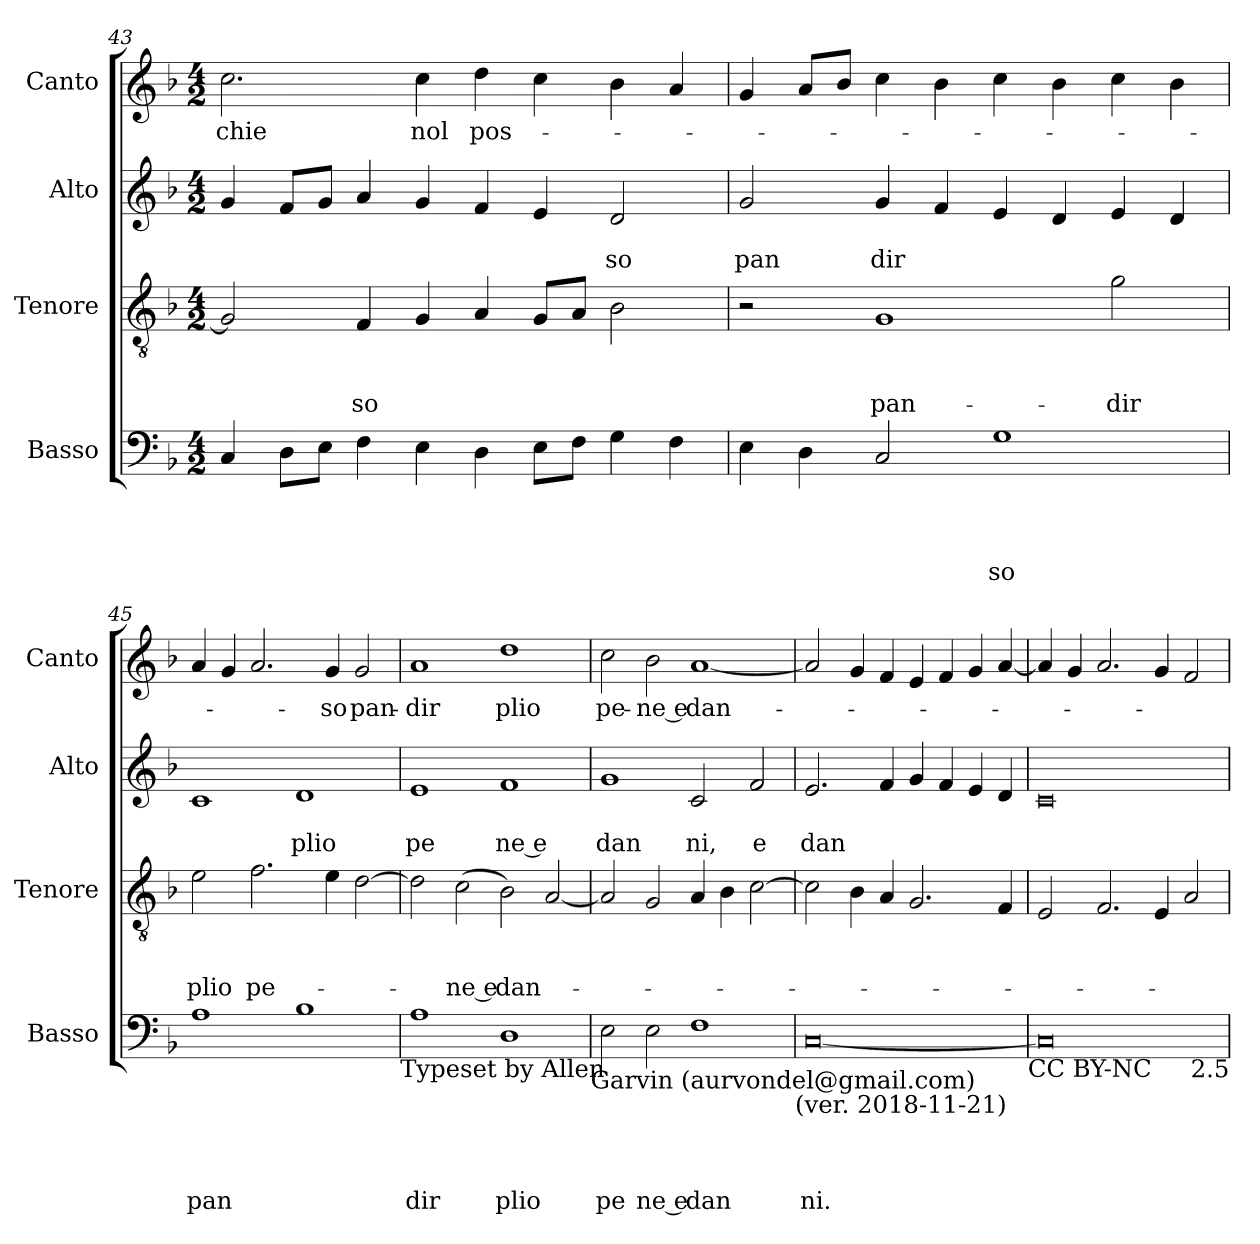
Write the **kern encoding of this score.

**kern	**text	**text	**text	**text	**kern	**text	**text	**text	**kern	**text	**text	**kern	**text
*part4	*part4	*part4	*part4	*part4	*part3	*part3	*part3	*part3	*part2	*part2	*part2	*part1	*part1
*staff4	*staff4	*staff4	*staff4	*staff4	*staff3	*staff3	*staff3	*staff3	*staff2	*staff2	*staff2	*staff1	*staff1
*I"Basso	*	*	*	*	*I"Tenore	*	*	*	*I"Alto	*	*	*I"Canto	*
*I'Basso	*	*	*	*	*I'Tenore	*	*	*	*I'Alto	*	*	*I'Canto	*
*clefF4	*	*	*	*	*clefGv2	*	*	*	*clefG2	*	*	*clefG2	*
*k[b-]	*	*	*	*	*k[b-]	*	*	*	*k[b-]	*	*	*k[b-]	*
*F:	*	*	*	*	*F:	*	*	*	*F:	*	*	*F:	*
*M4/2	*	*	*	*	*M4/2	*	*	*	*M4/2	*	*	*M4/2	*
=43	=43	=43	=43	=43	=43	=43	=43	=43	=43	=43	=43	=43	=43
!	!	!	!	!	!	!	!	!	!	!	!	!	!LO:LY:b
4C/	.	.	.	.	2G/]	.	.	.	4g/	.	.	2.cc\	chie
8D\L	.	.	.	.	.	.	.	.	8f/L	.	.	.	.
8E\J	.	.	.	.	.	.	.	.	8g/J	.	.	.	.
!	!	!	!	!	!	!	!	!LO:LY:b	!	!	!	!	!
4F\	.	.	.	.	4F/	.	.	so	4a/	.	.	.	.
!	!	!	!	!	!	!	!	!	!	!	!	!	!LO:LY:b
4E\	.	.	.	.	4G/	.	.	.	4g/	.	.	4cc\	nol
!	!	!	!	!	!	!	!	!	!	!	!	!	!LO:LY:b
4D\	.	.	.	.	4A/	.	.	.	4f/	.	.	4dd\	pos-
8E\L	.	.	.	.	8G/L	.	.	.	4e/	.	.	4cc\	.
8F\J	.	.	.	.	8A/J	.	.	.	.	.	.	.	.
!	!	!	!	!	!	!	!	!	!	!	!LO:LY:b	!	!
4G\	.	.	.	.	2B-\	.	.	.	2d/	.	so	4b-\	.
4F\	.	.	.	.	.	.	.	.	.	.	.	4a/	.
!!LO:LB:g=z
=44	=44	=44	=44	=44	=44	=44	=44	=44	=44	=44	=44	=44	=44
!	!	!	!	!	!	!	!	!	!	!	!LO:LY:b	!	!
4E\	.	.	.	.	2r	.	.	.	2g/	.	pan	4g/	.
4D\	.	.	.	.	.	.	.	.	.	.	.	8a/L	.
.	.	.	.	.	.	.	.	.	.	.	.	8b-/J	.
!	!	!	!	!	!	!	!	!LO:LY:b	!	!	!LO:LY:b	!	!
2C/	.	.	.	.	1G	.	.	pan-	4g/	.	dir	4cc\	.
.	.	.	.	.	.	.	.	.	4f/	.	.	4b-\	.
!	!	!	!	!LO:LY:b	!	!	!	!	!	!	!	!	!
1G	.	.	.	so	.	.	.	.	4e/	.	.	4cc\	.
.	.	.	.	.	.	.	.	.	4d/	.	.	4b-\	.
!	!	!	!	!	!	!	!	!LO:LY:b	!	!	!	!	!
.	.	.	.	.	2g\	.	.	-dir	4e/	.	.	4cc\	.
.	.	.	.	.	.	.	.	.	4d/	.	.	4b-\	.
=45	=45	=45	=45	=45	=45	=45	=45	=45	=45	=45	=45	=45	=45
!	!	!	!	!LO:LY:b	!	!	!	!LO:LY:b	!	!	!	!	!
1A	.	.	.	pan	2e\	.	.	plio	1c	.	.	4a/	.
.	.	.	.	.	.	.	.	.	.	.	.	4g/	.
!	!	!	!	!	!	!	!	!LO:LY:b	!	!	!	!	!
.	.	.	.	.	2.f\	.	.	pe-	.	.	.	2.a/	.
!	!	!	!	!	!	!	!	!	!	!	!LO:LY:b	!	!
1B-	.	.	.	.	.	.	.	.	1d	.	plio	.	.
!	!	!	!	!	!	!	!	!	!	!	!	!	!LO:LY:b
.	.	.	.	.	4e\	.	.	.	.	.	.	4g/	-so
!	!	!	!	!	!	!	!	!	!	!	!	!	!LO:LY:b
.	.	.	.	.	[>2d\	.	.	.	.	.	.	2g/	pan-
!LO:TX:b:t=Typeset by Allen	!	!	!	!	!	!	!	!	!	!	!	!	!
=46	=46	=46	=46	=46	=46	=46	=46	=46	=46	=46	=46	=46	=46
!	!	!	!	!LO:LY:b	!	!	!	!	!	!	!LO:LY:b	!	!LO:LY:b
1A	.	.	.	dir	2d\]	.	.	.	1e	.	pe	1a	-dir
!	!	!	!	!	!	!	!	!LO:LY:b:rj	!	!	!	!	!
.	.	.	.	.	(<2c\	.	.	-ne e	.	.	.	.	.
!	!	!	!	!LO:LY:b	!	!	!	!LO:LY:b	!	!	!LO:LY:b:rj	!	!LO:LY:b
1D	.	.	.	plio	2B-\)	.	.	dan-	1f	.	ne e	1dd	plio
.	.	.	.	.	[<2A/	.	.	.	.	.	.	.	.
!LO:TX:b:t=Garvin (aurvondel@gmail.com)	!	!	!	!	!	!	!	!	!	!	!	!	!
=47	=47	=47	=47	=47	=47	=47	=47	=47	=47	=47	=47	=47	=47
!	!	!	!	!LO:LY:b	!	!	!	!	!	!	!LO:LY:b	!	!LO:LY:b
2E\	.	.	.	pe	2A/]	.	.	.	1g	.	dan	2cc\	pe-
!	!	!	!	!LO:LY:b:rj	!	!	!	!	!	!	!	!	!LO:LY:b:rj
2E\	.	.	.	ne e	2G/	.	.	.	.	.	.	2b-\	-ne e
!	!	!	!	!LO:LY:b	!	!	!	!	!	!	!LO:LY:b	!	!LO:LY:b
1F	.	.	.	dan	4A/	.	.	.	2c/	.	ni,	[<1a	dan-
.	.	.	.	.	4B-\	.	.	.	.	.	.	.	.
!	!	!	!	!	!	!	!	!	!	!	!LO:LY:b	!	!
.	.	.	.	.	[>2c\	.	.	.	2f/	.	e	.	.
!LO:TX:b:t=(ver. 2018-11-21)	!	!	!	!	!	!	!	!	!	!	!	!	!
=48	=48	=48	=48	=48	=48	=48	=48	=48	=48	=48	=48	=48	=48
!	!	!	!	!LO:LY:b	!	!	!	!	!	!	!LO:LY:b	!	!
[<0C	.	.	.	ni.	2c\]	.	.	.	2.e/	.	dan	2a/]	.
.	.	.	.	.	4B-\	.	.	.	.	.	.	4g/	.
.	.	.	.	.	4A/	.	.	.	4f/	.	.	4f/	.
.	.	.	.	.	2.G/	.	.	.	4g/	.	.	4e/	.
.	.	.	.	.	.	.	.	.	4f/	.	.	4f/	.
.	.	.	.	.	.	.	.	.	4e/	.	.	4g/	.
.	.	.	.	.	4F/	.	.	.	4d/	.	.	[<4a/	.
!LO:TX:b:t=CC BY-NC	!	!	!	!	!	!	!	!	!	!	!	!	!
=49	=49	=49	=49	=49	=49	=49	=49	=49	=49	=49	=49	=49	=49
0C]	.	.	.	.	2E/	.	.	.	0c	.	.	4a/]	.
.	.	.	.	.	.	.	.	.	.	.	.	4g/	.
.	.	.	.	.	2.F/	.	.	.	.	.	.	2.a/	.
.	.	.	.	.	4E/	.	.	.	.	.	.	4g/	.
.	.	.	.	.	2A/	.	.	.	.	.	.	2f/	.
!LO:TX:b:t=2.5	!	!	!	!	!	!	!	!	!	!	!	!	!
=	=	=	=	=	=	=	=	=	=	=	=	=	=
*-	*-	*-	*-	*-	*-	*-	*-	*-	*-	*-	*-	*-	*-
